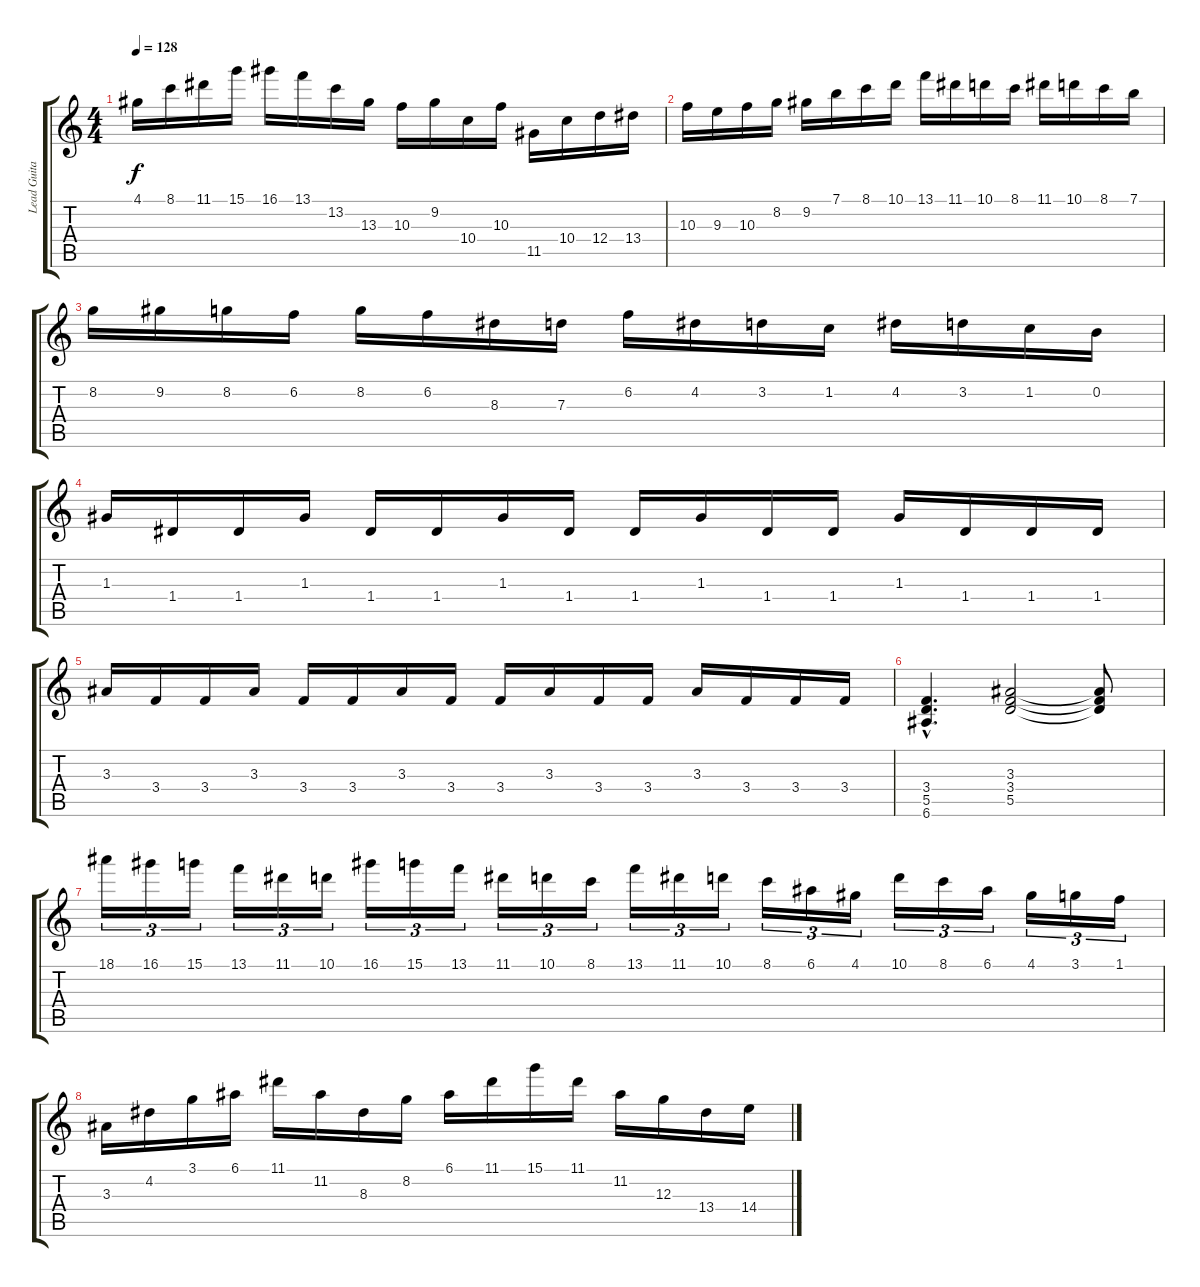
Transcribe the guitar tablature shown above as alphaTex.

\track ("Lead Guitar" "Lead Guita") {instrument distortionguitar}
\staff {score tabs}
\tuning (E4 B3 G3 D3 A2 E2) {hide}
\ts (4 4)
\tempo 128
\clef g2
\ks c
4.1.16{dy f} 8.1.16 11.1.16 15.1.16 16.1.16 13.1.16 13.2.16 13.3.16 10.3.16 9.2.16 10.4.16 10.3.16 11.5.16 10.4.16 12.4.16 13.4.16 |
10.3.16 9.3.16 10.3.16 8.2.16 9.2.16 7.1.16 8.1.16 10.1.16 13.1.16 11.1.16 10.1.16 8.1.16 11.1.16 10.1.16 8.1.16 7.1.16 |
8.2.16 9.2.16 8.2.16 6.2.16 8.2.16 6.2.16 8.3.16 7.3.16 6.2.16 4.2.16 3.2.16 1.2.16 4.2.16 3.2.16 1.2.16 0.2.16 |
1.3.16 1.4.16 1.4.16 1.3.16 1.4.16 1.4.16 1.3.16 1.4.16 1.4.16 1.3.16 1.4.16 1.4.16 1.3.16 1.4.16 1.4.16 1.4.16 |
3.3.16 3.4.16 3.4.16 3.3.16 3.4.16 3.4.16 3.3.16 3.4.16 3.4.16 3.3.16 3.4.16 3.4.16 3.3.16 3.4.16 3.4.16 3.4.16 |
(3.4{hac} 5.5{hac} 6.6{hac}).4{d} (3.3 3.4 5.5).2 (3.3{t} 3.4{t} 5.5{t}).8 |
18.1.16{tu (3 2)} 16.1.16{tu (3 2)} 15.1.16{tu (3 2)} 13.1.16{tu (3 2)} 11.1.16{tu (3 2)} 10.1.16{tu (3 2)} 16.1.16{tu (3 2)} 15.1.16{tu (3 2)} 13.1.16{tu (3 2)} 11.1.16{tu (3 2)} 10.1.16{tu (3 2)} 8.1.16{tu (3 2)} 13.1.16{tu (3 2)} 11.1.16{tu (3 2)} 10.1.16{tu (3 2)} 8.1.16{tu (3 2)} 6.1.16{tu (3 2)} 4.1.16{tu (3 2)} 10.1.16{tu (3 2)} 8.1.16{tu (3 2)} 6.1.16{tu (3 2)} 4.1.16{tu (3 2)} 3.1.16{tu (3 2)} 1.1.16{tu (3 2)} |
3.3.16 4.2.16 3.1.16 6.1.16 11.1.16 11.2.16 8.3.16 8.2.16 6.1.16 11.1.16 15.1.16 11.1.16 11.2.16 12.3.16 13.4.16 14.4.16
